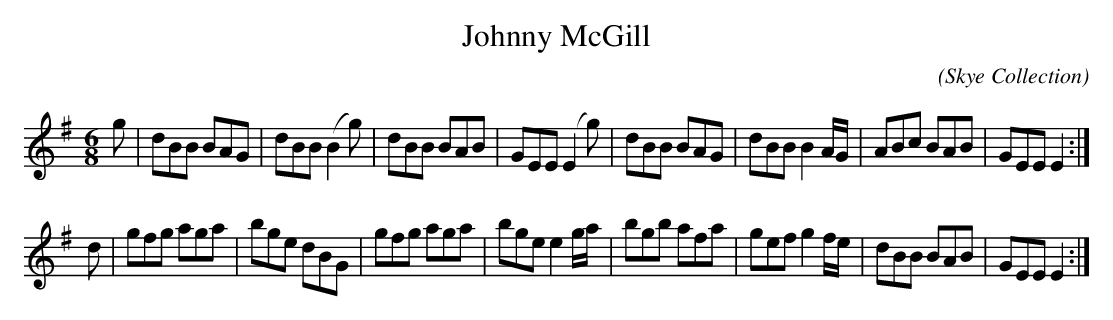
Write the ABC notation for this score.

X:1
T:Johnny McGill
C:
O:Skye Collection
M:6/8
L:1/8
K:G	% going to Em
g |\
dBB BAG | dBB (B2 g) | dBB BAB | GEE (E2 g) |\
dBB BAG | dBB B2 A/G/ | ABc BAB | GEE E2 :|
d |\
gfg aga | bge dBG | gfg aga | bge e2 g/a/ |\
bgb afa | gef g2 f/e/ | dBB BAB | GEE E2 :|
